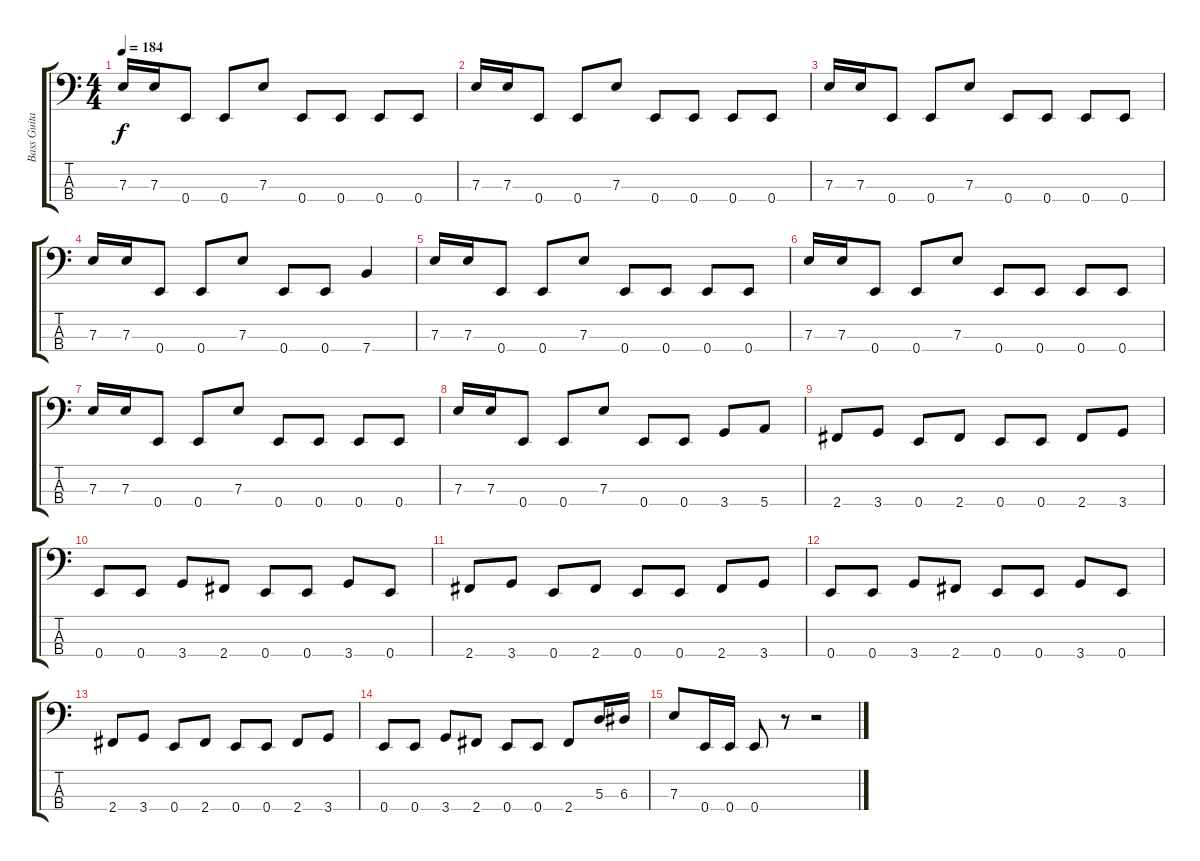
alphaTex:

\track ("Bass Guitar (David Ellefson)" "Bass Guita") {instrument electricbasspick}
\staff {score tabs}
\tuning (G2 D2 A1 E1) {hide}
\ts (4 4)
\tempo 184
\clef f4
\ks c
7.3.16{dy f} 7.3.16 0.4.8 0.4.8 7.3.8 0.4.8 0.4.8 0.4.8 0.4.8 |
7.3.16 7.3.16 0.4.8 0.4.8 7.3.8 0.4.8 0.4.8 0.4.8 0.4.8 |
7.3.16 7.3.16 0.4.8 0.4.8 7.3.8 0.4.8 0.4.8 0.4.8 0.4.8 |
7.3.16 7.3.16 0.4.8 0.4.8 7.3.8 0.4.8 0.4.8 7.4.4 |
7.3.16 7.3.16 0.4.8 0.4.8 7.3.8 0.4.8 0.4.8 0.4.8 0.4.8 |
7.3.16 7.3.16 0.4.8 0.4.8 7.3.8 0.4.8 0.4.8 0.4.8 0.4.8 |
7.3.16 7.3.16 0.4.8 0.4.8 7.3.8 0.4.8 0.4.8 0.4.8 0.4.8 |
7.3.16 7.3.16 0.4.8 0.4.8 7.3.8 0.4.8 0.4.8 3.4.8 5.4.8 |
2.4.8 3.4.8 0.4.8 2.4.8 0.4.8 0.4.8 2.4.8 3.4.8 |
0.4.8 0.4.8 3.4.8 2.4.8 0.4.8 0.4.8 3.4.8 0.4.8 |
2.4.8 3.4.8 0.4.8 2.4.8 0.4.8 0.4.8 2.4.8 3.4.8 |
0.4.8 0.4.8 3.4.8 2.4.8 0.4.8 0.4.8 3.4.8 0.4.8 |
2.4.8 3.4.8 0.4.8 2.4.8 0.4.8 0.4.8 2.4.8 3.4.8 |
0.4.8 0.4.8 3.4.8 2.4.8 0.4.8 0.4.8 2.4.8 5.3.16 6.3.16 |
7.3.8 0.4.16 0.4.16 0.4.8 r.8 r.2
